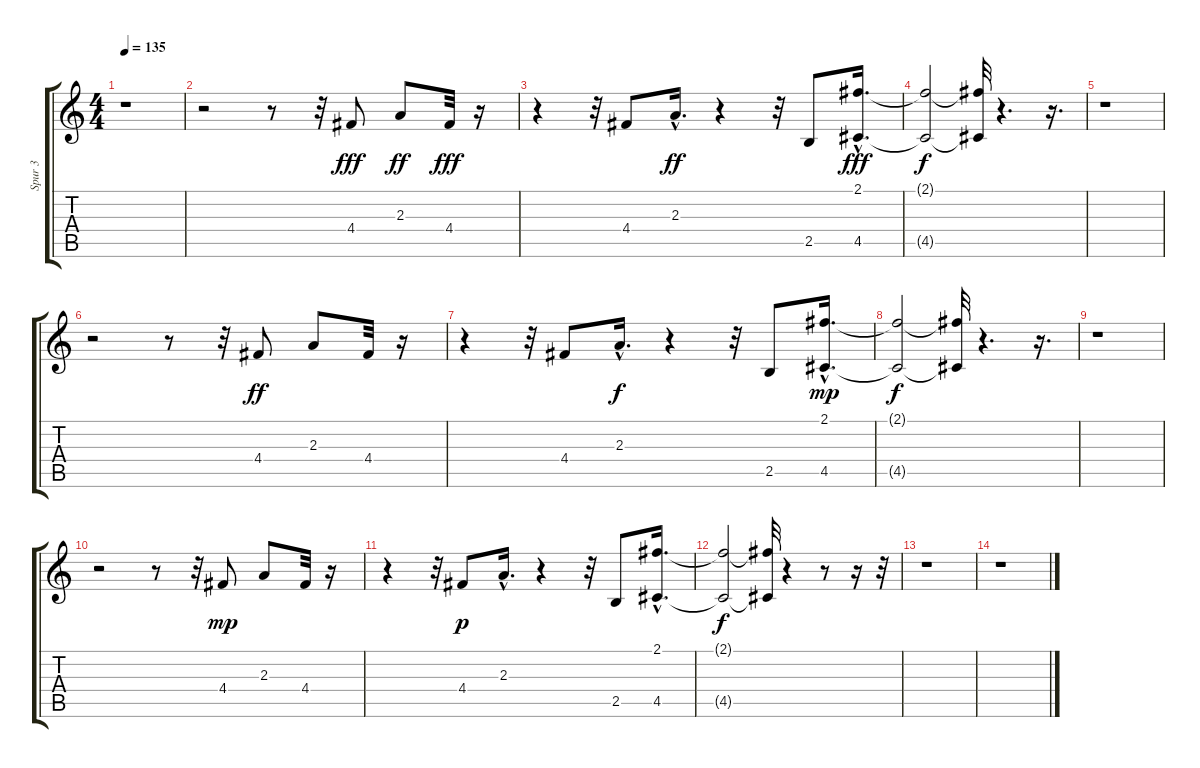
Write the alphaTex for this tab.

\track ("Spur 3" "Spur 3") {instrument distortionguitar}
\staff {score tabs}
\tuning (E4 B3 G3 D3 A2 E2) {hide}
\ts (4 4)
\tempo 135
\clef g2
\ks c
r.1{dy f} |
r.2 r.8 r.32 4.4.8{dy fff} 2.3.8{dy ff} 4.4.32{dy fff} r.16 |
r.4 r.32 4.4.8 2.3{hac}.16{d dy ff} r.4 r.32 2.5.8 (2.1{hac} 4.5{hac}).16{d dy fff} |
(2.1{t} 4.5{t}).2{dy f} (2.1{t} 4.5{t}).32 r.4{d} r.16{d} |
r.1 |
r.2 r.8 r.32 4.4.8{dy ff} 2.3.8 4.4.32 r.16 |
r.4 r.32 4.4.8 2.3{hac}.16{d dy f} r.4 r.32 2.5.8 (2.1{hac} 4.5{hac}).16{d dy mp} |
(2.1{t} 4.5{t}).2{dy f} (2.1{t} 4.5{t}).32 r.4{d} r.16{d} |
r.1 |
r.2 r.8 r.32 4.4.8{dy mp} 2.3.8 4.4.32 r.16 |
r.4 r.32 4.4.8{dy p} 2.3{hac}.16{d} r.4 r.32 2.5.8 (2.1{hac} 4.5{hac}).16{d} |
(2.1{t} 4.5{t}).2{dy f} (2.1{t} 4.5{t}).32 r.4 r.8 r.16 r.32 |
r.1 |
r.1
